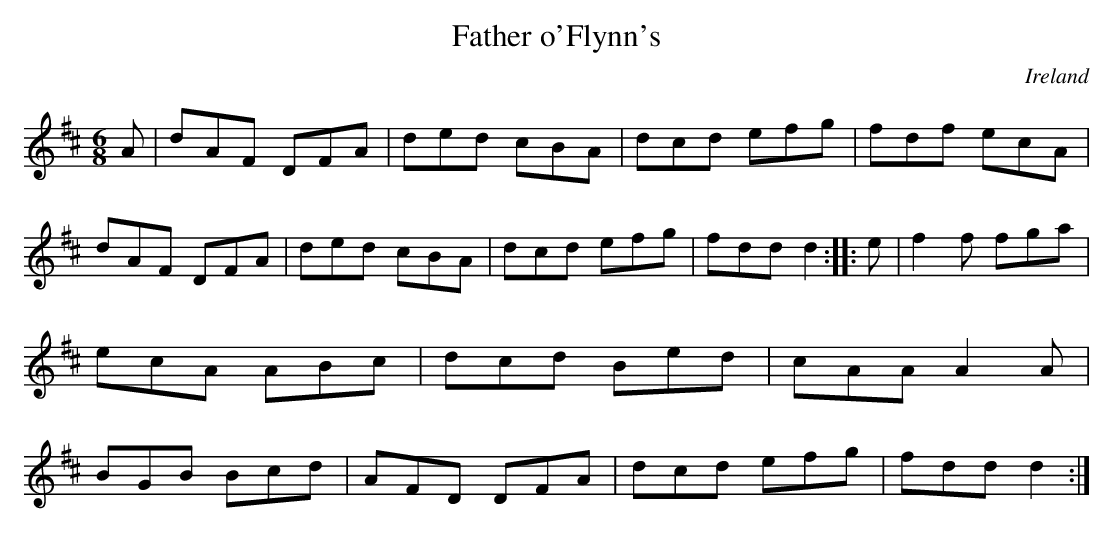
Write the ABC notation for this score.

X:1
T:Father o'Flynn's
O:Ireland
M:6/8
K:D
A|\
dAF DFA|ded cBA|dcd efg|fdf ecA|\
dAF DFA|ded cBA|dcd efg|fdd d2::\
e|\
f2f fga|ecA ABc|dcd Bed|cAA A2A|\
BGB Bcd|AFD DFA|dcd efg|fdd d2:|
